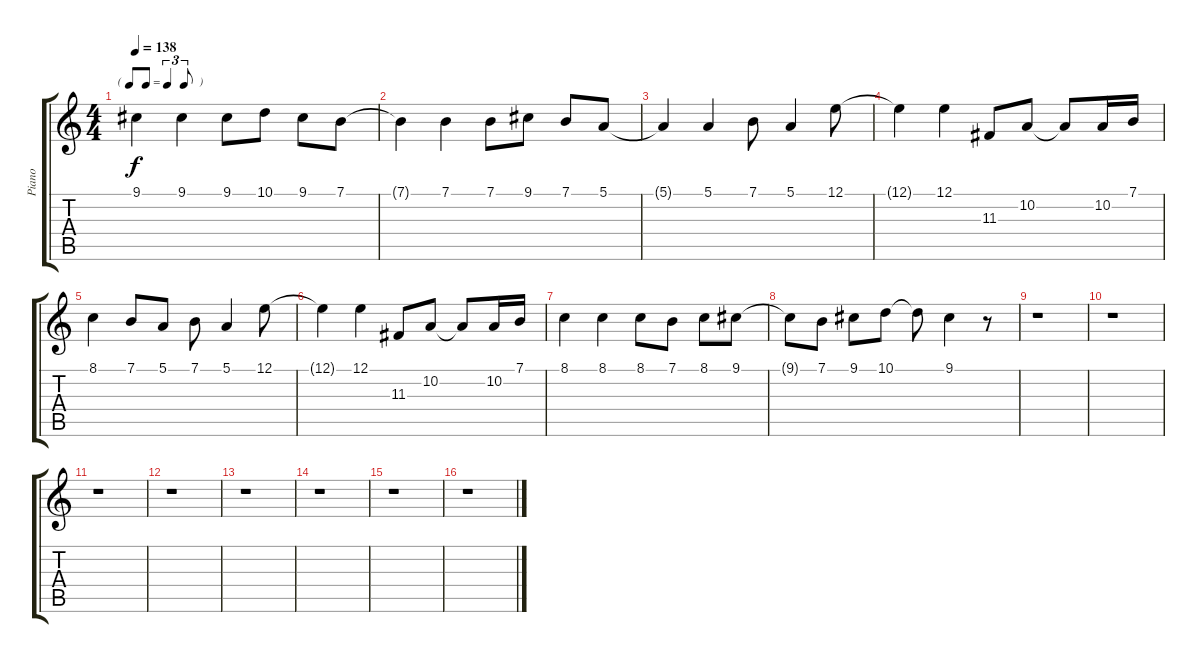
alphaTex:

\track ("Piano" "Piano") {instrument brightacousticpiano}
\staff {score tabs}
\tuning (E4 B3 G3 D3 A2 E2) {hide}
\ts (4 4)
\tf triplet8th
\tempo 138
\clef g2
\ks c
9.1.4{dy f} 9.1.4 9.1.8 10.1.8 9.1.8 7.1.8 |
7.1{t}.4 7.1.4 7.1.8 9.1.8 7.1.8 5.1.8 |
5.1{t}.4 5.1.4 7.1.8 5.1.4 12.1.8 |
12.1{t}.4 12.1.4 11.3.8 10.2.8 10.2{t}.8 10.2.16 7.1.16 |
8.1.4 7.1.8 5.1.8 7.1.8 5.1.4 12.1.8 |
12.1{t}.4 12.1.4 11.3.8 10.2.8 10.2{t}.8 10.2.16 7.1.16 |
8.1.4 8.1.4 8.1.8 7.1.8 8.1.8 9.1.8 |
9.1{t}.8 7.1.8 9.1.8 10.1.8 10.1{t}.8 9.1.4 r.8 |
r.1 |
r.1 |
r.1 |
r.1 |
r.1 |
r.1 |
r.1 |
r.1
